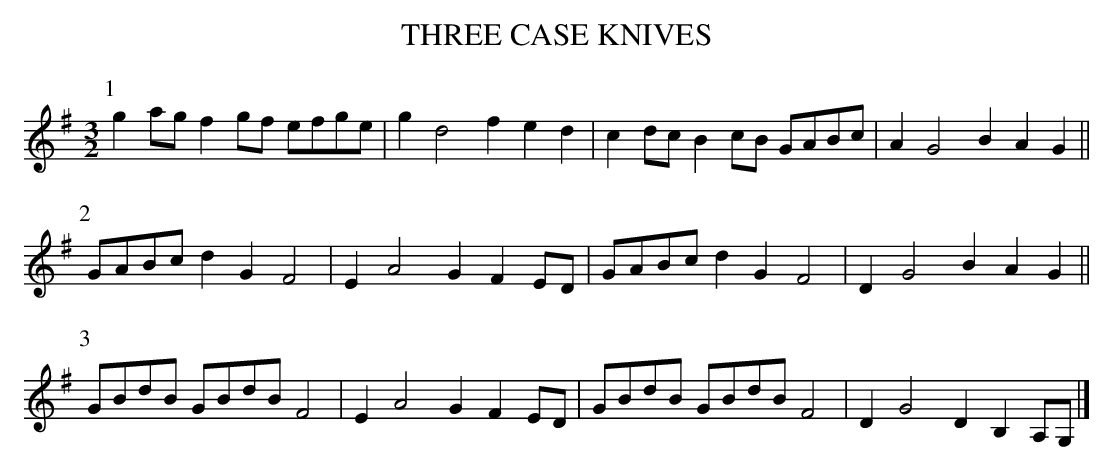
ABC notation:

X:1
T:THREE CASE KNIVES
M:3/2
L:1/8
K:G
P:1
g2 ag f2 gf efge | g2 d4 f2 e2 d2 | c2 dc B2 cB GABc | A2 G4 B2 A2 G2   ||
P:2
GABc  d2 G2 F4   | E2 A4 G2 F2 ED | GABc  d2 G2 F4   | D2 G4 B2 A2 G2   ||
P:3
GBdB  GBdB  F4   | E2 A4 G2 F2 ED | GBdB  GBdB  F4   | D2 G4 D2 B,2 A,G,|]
